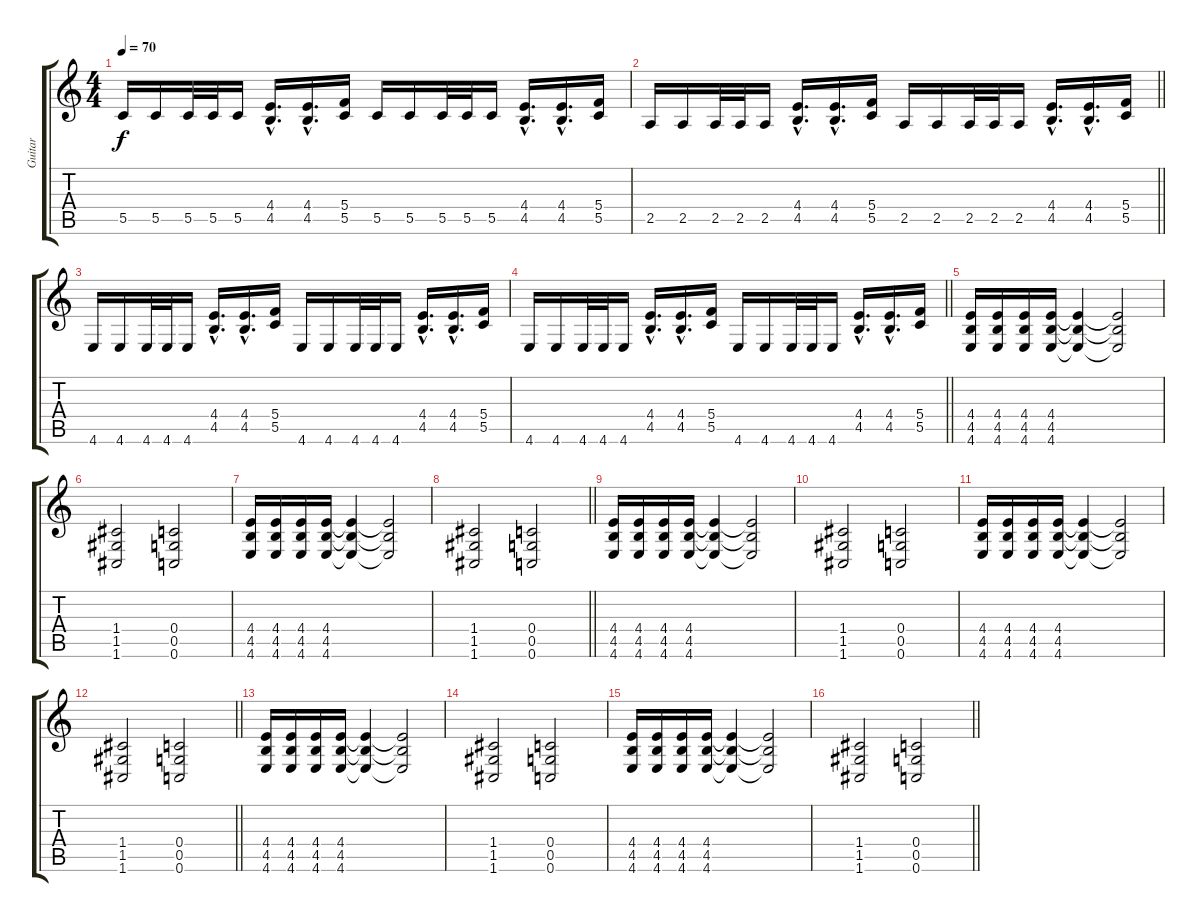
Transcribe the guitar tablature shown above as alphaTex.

\track ("Guitar" "Guitar") {instrument distortionguitar}
\staff {score tabs}
\tuning (D4 A3 F3 C3 G2 C2) {hide}
\ts (4 4)
\tempo 70
\clef g2
\ks c
5.5.16{dy f} 5.5.16 5.5.32 5.5.32 5.5.16 (4.4{hac} 4.5{hac}).16{d} (4.4{hac} 4.5{hac}).16{d} (5.4 5.5).16 5.5.16 5.5.16 5.5.32 5.5.32 5.5.16 (4.4{hac} 4.5{hac}).16{d} (4.4{hac} 4.5{hac}).16{d} (5.4 5.5).16 |
\barLineRight lightlight
2.5.16 2.5.16 2.5.32 2.5.32 2.5.16 (4.4{hac} 4.5{hac}).16{d} (4.4{hac} 4.5{hac}).16{d} (5.4 5.5).16 2.5.16 2.5.16 2.5.32 2.5.32 2.5.16 (4.4{hac} 4.5{hac}).16{d} (4.4{hac} 4.5{hac}).16{d} (5.4 5.5).16 |
4.6.16 4.6.16 4.6.32 4.6.32 4.6.16 (4.4{hac} 4.5{hac}).16{d} (4.4{hac} 4.5{hac}).16{d} (5.4 5.5).16 4.6.16 4.6.16 4.6.32 4.6.32 4.6.16 (4.4{hac} 4.5{hac}).16{d} (4.4{hac} 4.5{hac}).16{d} (5.4 5.5).16 |
\barLineRight lightlight
4.6.16 4.6.16 4.6.32 4.6.32 4.6.16 (4.4{hac} 4.5{hac}).16{d} (4.4{hac} 4.5{hac}).16{d} (5.4 5.5).16 4.6.16 4.6.16 4.6.32 4.6.32 4.6.16 (4.4{hac} 4.5{hac}).16{d} (4.4{hac} 4.5{hac}).16{d} (5.4 5.5).16 |
\section ("" "")
(4.4 4.5 4.6).16 (4.4 4.5 4.6).16 (4.4 4.5 4.6).16 (4.4 4.5 4.6).16 (4.4{t} 4.5{t} 4.6{t}).4 (4.4{t} 4.5{t} 4.6{t}).2 |
(1.4 1.5 1.6).2 (0.4 0.5 0.6).2 |
(4.4 4.5 4.6).16 (4.4 4.5 4.6).16 (4.4 4.5 4.6).16 (4.4 4.5 4.6).16 (4.4{t} 4.5{t} 4.6{t}).4 (4.4{t} 4.5{t} 4.6{t}).2 |
\barLineRight lightlight
(1.4 1.5 1.6).2 (0.4 0.5 0.6).2 |
(4.4 4.5 4.6).16 (4.4 4.5 4.6).16 (4.4 4.5 4.6).16 (4.4 4.5 4.6).16 (4.4{t} 4.5{t} 4.6{t}).4 (4.4{t} 4.5{t} 4.6{t}).2 |
(1.4 1.5 1.6).2 (0.4 0.5 0.6).2 |
(4.4 4.5 4.6).16 (4.4 4.5 4.6).16 (4.4 4.5 4.6).16 (4.4 4.5 4.6).16 (4.4{t} 4.5{t} 4.6{t}).4 (4.4{t} 4.5{t} 4.6{t}).2 |
\barLineRight lightlight
(1.4 1.5 1.6).2 (0.4 0.5 0.6).2 |
(4.4 4.5 4.6).16 (4.4 4.5 4.6).16 (4.4 4.5 4.6).16 (4.4 4.5 4.6).16 (4.4{t} 4.5{t} 4.6{t}).4 (4.4{t} 4.5{t} 4.6{t}).2 |
(1.4 1.5 1.6).2 (0.4 0.5 0.6).2 |
(4.4 4.5 4.6).16 (4.4 4.5 4.6).16 (4.4 4.5 4.6).16 (4.4 4.5 4.6).16 (4.4{t} 4.5{t} 4.6{t}).4 (4.4{t} 4.5{t} 4.6{t}).2 |
\barLineRight lightlight
(1.4 1.5 1.6).2 (0.4 0.5 0.6).2
